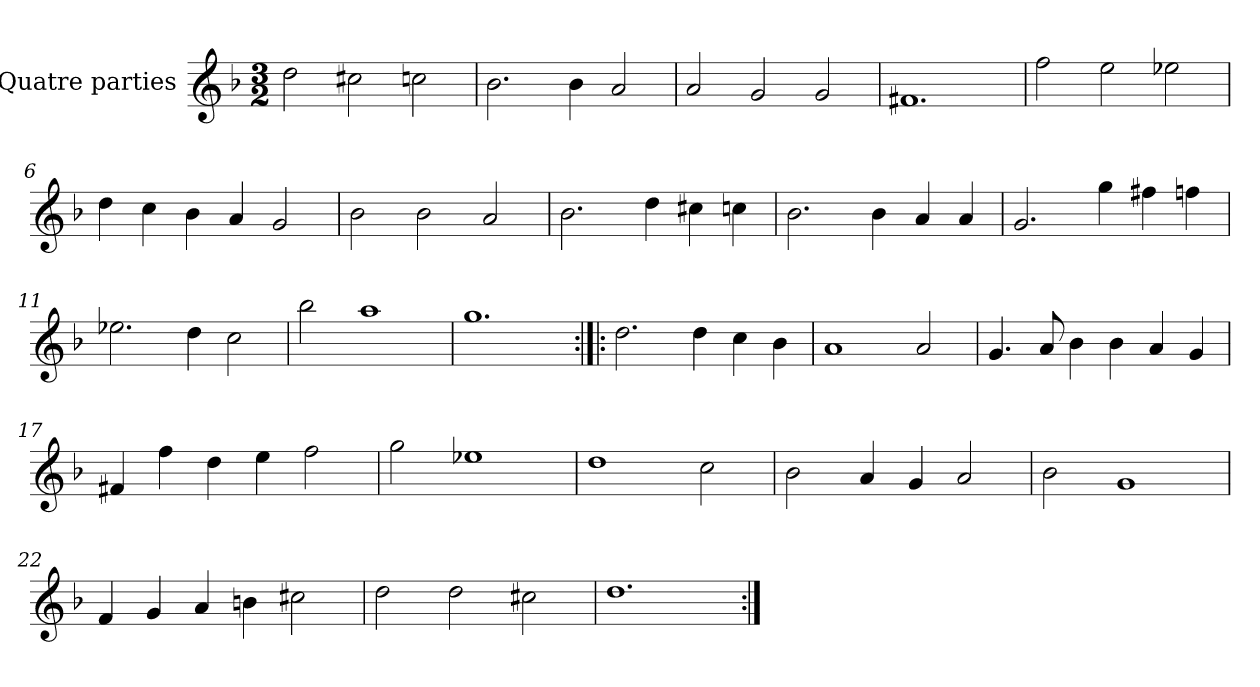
**kern
*part1
*staff1
*I"Quatre parties
*clefG2
*k[b-]
*M3/2
*MM180
=1
2dd\
2cc#X\
2ccn\
=2
2.b-\
4b-\
2a/
=3
2a/
2g/
2g/
=4
1.f#X
=5
2ff\
2ee\
2ee-X\
=6
4dd\
4cc\
4b-\
4a/
2g/
=7
2b-\
2b-\
2a/
=8
2.b-\
4dd\
4cc#X\
4ccn\
=9
2.b-\
4b-\
4a/
4a/
=10
2.g/
4gg\
4ff#X\
4ffn\
=11
2.ee-X\
4dd\
2cc\
=12
2bb-\
1aa
=13
1.gg
=14:|!|:
2.dd\
4dd\
4cc\
4b-\
=15
1a
2a/
=16
4.g/
8a/
4b-\
4b-\
4a/
4g/
=17
4f#X/
4ff\
4dd\
4ee\
2ff\
=18
2gg\
1ee-X
=19
1dd
2cc\
=20
2b-\
4a/
4g/
2a/
=21
2b-\
1g
=22
4f/
4g/
4a/
4bn\
2cc#X\
=23
2dd\
2dd\
2cc#X\
=24
1.dd
=:|!
*-
